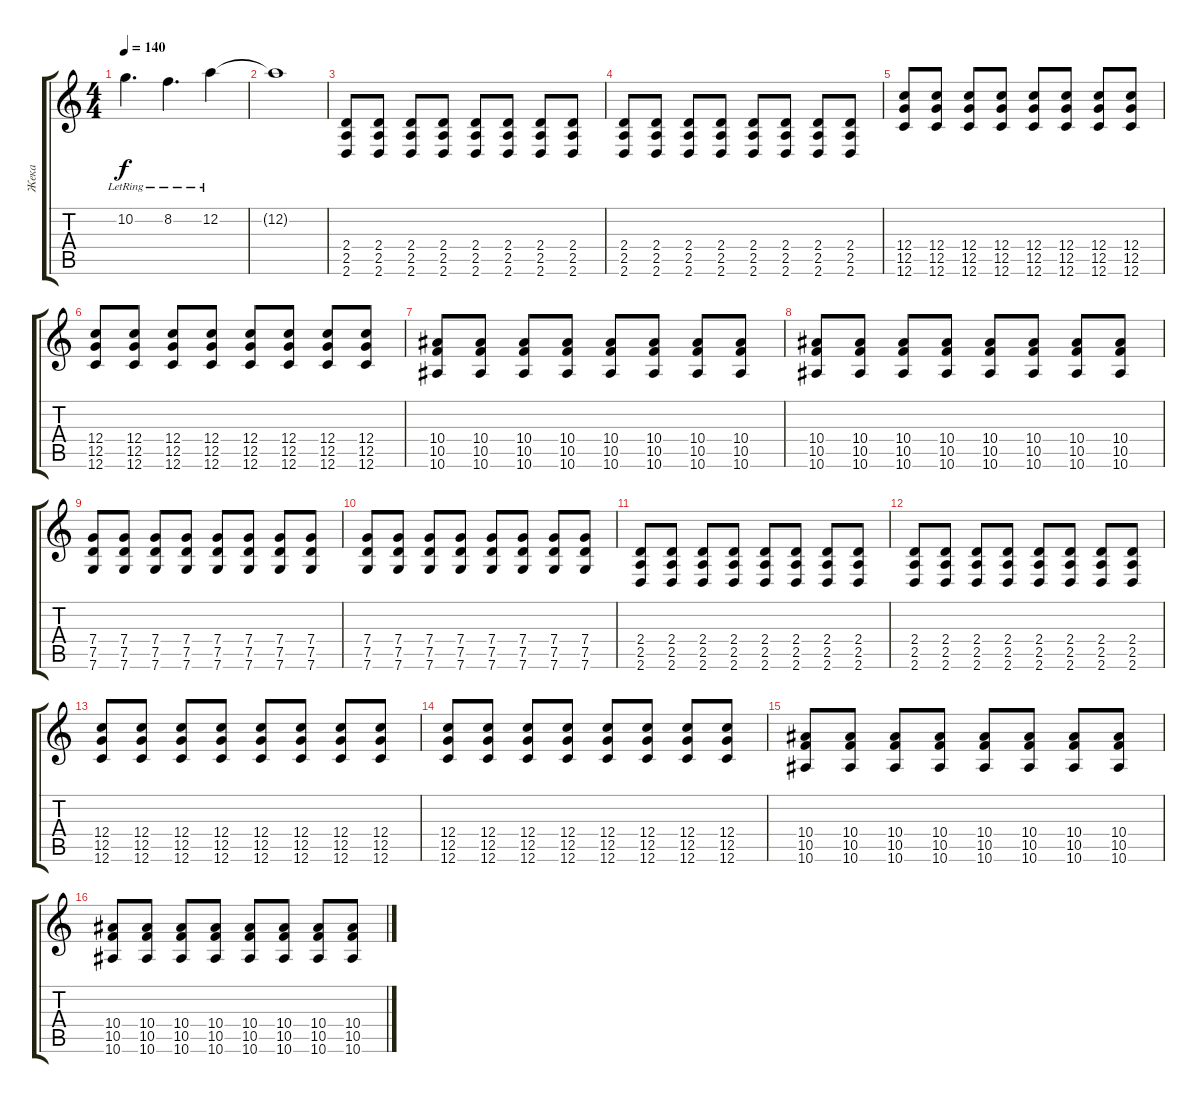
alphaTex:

\track ("Жека" "Жека") {instrument overdrivenguitar}
\staff {score tabs}
\tuning (D4 A3 F3 C3 G2 C2) {hide}
\ts (4 4)
\tempo 140
\clef g2
\ks c
10.2{lr}.4{d dy f} 8.2{lr}.4{d} 12.2{lr}.4 |
12.2{t}.1 |
(2.4 2.5 2.6).8{instrument overdrivenguitar} (2.4 2.5 2.6).8 (2.4 2.5 2.6).8 (2.4 2.5 2.6).8 (2.4 2.5 2.6).8 (2.4 2.5 2.6).8 (2.4 2.5 2.6).8 (2.4 2.5 2.6).8 |
(2.4 2.5 2.6).8 (2.4 2.5 2.6).8 (2.4 2.5 2.6).8 (2.4 2.5 2.6).8 (2.4 2.5 2.6).8 (2.4 2.5 2.6).8 (2.4 2.5 2.6).8 (2.4 2.5 2.6).8 |
(12.4 12.5 12.6).8 (12.4 12.5 12.6).8 (12.4 12.5 12.6).8 (12.4 12.5 12.6).8 (12.4 12.5 12.6).8 (12.4 12.5 12.6).8 (12.4 12.5 12.6).8 (12.4 12.5 12.6).8 |
(12.4 12.5 12.6).8 (12.4 12.5 12.6).8 (12.4 12.5 12.6).8 (12.4 12.5 12.6).8 (12.4 12.5 12.6).8 (12.4 12.5 12.6).8 (12.4 12.5 12.6).8 (12.4 12.5 12.6).8 |
(10.4 10.5 10.6).8 (10.4 10.5 10.6).8 (10.4 10.5 10.6).8 (10.4 10.5 10.6).8 (10.4 10.5 10.6).8 (10.4 10.5 10.6).8 (10.4 10.5 10.6).8 (10.4 10.5 10.6).8 |
(10.4 10.5 10.6).8 (10.4 10.5 10.6).8 (10.4 10.5 10.6).8 (10.4 10.5 10.6).8 (10.4 10.5 10.6).8 (10.4 10.5 10.6).8 (10.4 10.5 10.6).8 (10.4 10.5 10.6).8 |
(7.4 7.5 7.6).8 (7.4 7.5 7.6).8 (7.4 7.5 7.6).8 (7.4 7.5 7.6).8 (7.4 7.5 7.6).8 (7.4 7.5 7.6).8 (7.4 7.5 7.6).8 (7.4 7.5 7.6).8 |
(7.4 7.5 7.6).8 (7.4 7.5 7.6).8 (7.4 7.5 7.6).8 (7.4 7.5 7.6).8 (7.4 7.5 7.6).8 (7.4 7.5 7.6).8 (7.4 7.5 7.6).8 (7.4 7.5 7.6).8 |
(2.4 2.5 2.6).8 (2.4 2.5 2.6).8 (2.4 2.5 2.6).8 (2.4 2.5 2.6).8 (2.4 2.5 2.6).8 (2.4 2.5 2.6).8 (2.4 2.5 2.6).8 (2.4 2.5 2.6).8 |
(2.4 2.5 2.6).8 (2.4 2.5 2.6).8 (2.4 2.5 2.6).8 (2.4 2.5 2.6).8 (2.4 2.5 2.6).8 (2.4 2.5 2.6).8 (2.4 2.5 2.6).8 (2.4 2.5 2.6).8 |
(12.4 12.5 12.6).8 (12.4 12.5 12.6).8 (12.4 12.5 12.6).8 (12.4 12.5 12.6).8 (12.4 12.5 12.6).8 (12.4 12.5 12.6).8 (12.4 12.5 12.6).8 (12.4 12.5 12.6).8 |
(12.4 12.5 12.6).8 (12.4 12.5 12.6).8 (12.4 12.5 12.6).8 (12.4 12.5 12.6).8 (12.4 12.5 12.6).8 (12.4 12.5 12.6).8 (12.4 12.5 12.6).8 (12.4 12.5 12.6).8 |
(10.4 10.5 10.6).8 (10.4 10.5 10.6).8 (10.4 10.5 10.6).8 (10.4 10.5 10.6).8 (10.4 10.5 10.6).8 (10.4 10.5 10.6).8 (10.4 10.5 10.6).8 (10.4 10.5 10.6).8 |
(10.4 10.5 10.6).8 (10.4 10.5 10.6).8 (10.4 10.5 10.6).8 (10.4 10.5 10.6).8 (10.4 10.5 10.6).8 (10.4 10.5 10.6).8 (10.4 10.5 10.6).8 (10.4 10.5 10.6).8
